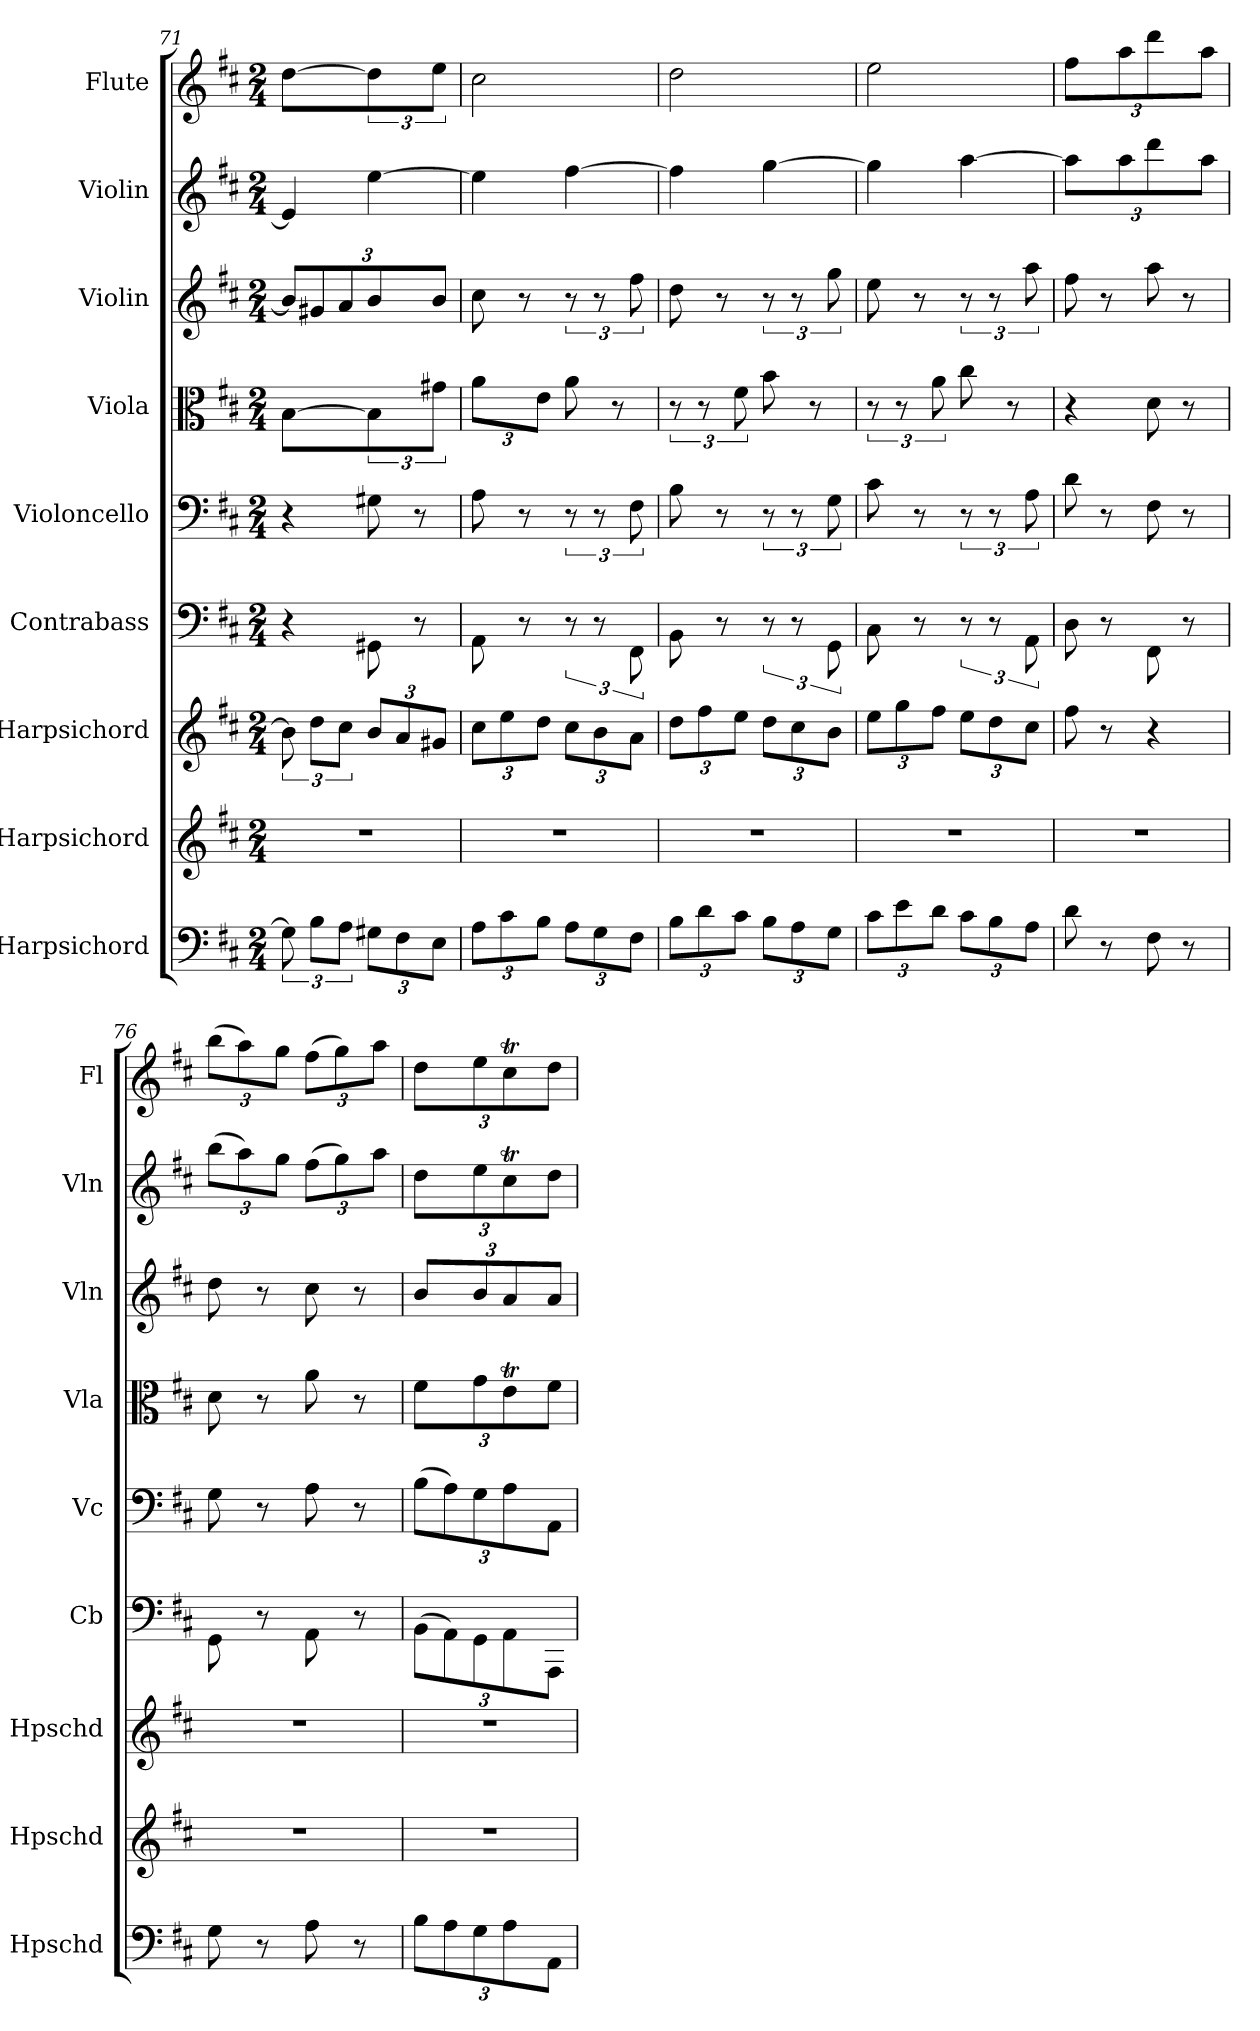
**kern	**kern	**kern	**kern	**kern	**kern	**kern	**kern	**kern
*part9	*part8	*part7	*part6	*part5	*part4	*part3	*part2	*part1
*staff9	*staff8	*staff7	*staff6	*staff5	*staff4	*staff3	*staff2	*staff1
*I"Harpsichord	*I"Harpsichord	*I"Harpsichord	*I"Contrabass	*I"Violoncello	*I"Viola	*I"Violin	*I"Violin	*I"Flute
*I'Hpschd	*I'Hpschd	*I'Hpschd	*I'Cb	*I'Vc	*I'Vla	*I'Vln	*I'Vln	*I'Fl
*clefF4	*clefG2	*clefG2	*clefF4	*clefF4	*clefC3	*clefG2	*clefG2	*clefG2
*k[f#c#]	*k[f#c#]	*k[f#c#]	*k[f#c#]	*k[f#c#]	*k[f#c#]	*k[f#c#]	*k[f#c#]	*k[f#c#]
*D:	*D:	*D:	*D:	*D:	*D:	*D:	*D:	*D:
*M2/4	*M2/4	*M2/4	*M2/4	*M2/4	*M2/4	*M2/4	*M2/4	*M2/4
=71	=71	=71	=71	=71	=71	=71	=71	=71
12G#\]	2r	12b\]	4r	4r	[4B/	12b/]	4e/]	[4dd\
12B\L	.	12dd\L	.	.	.	12g#X/L	.	.
12A\J	.	12cc#\J	.	.	.	12a/J	.	.
12G#X\L	.	12b/L	8GG#X\	8G#X\	6B\]	6b\	[4ee\	6dd\]
12F#\	.	12a/	.	.	.	.	.	.
.	.	.	8r	8r	.	.	.	.
12E\J	.	12g#X/J	.	.	12g#X\J	12b\J	.	12ee\J
=72	=72	=72	=72	=72	=72	=72	=72	=72
12A\L	2r	12cc#\L	8AA\	8A\	6a\	8cc#\	4ee\]	2cc#\
12c#\	.	12ee\	.	.	.	.	.	.
.	.	.	8r	8r	.	8r	.	.
12B\J	.	12dd\J	.	.	12e\J	.	.	.
12A\L	.	12cc#\L	12r	12r	8a\	12r	[4ff#\	.
12G\	.	12b\	12r	12r	.	12r	.	.
.	.	.	.	.	8r	.	.	.
12F#\J	.	12a\J	12FF#\	12F#\	.	12ff#\	.	.
=73	=73	=73	=73	=73	=73	=73	=73	=73
12B\L	2r	12dd\L	8BB\	8B\	12r	8dd\	4ff#\]	2dd\
12d\	.	12ff#\	.	.	12r	.	.	.
.	.	.	8r	8r	.	8r	.	.
12c#\J	.	12ee\J	.	.	12f#\	.	.	.
12B\L	.	12dd\L	12r	12r	8b\	12r	[4gg\	.
12A\	.	12cc#\	12r	12r	.	12r	.	.
.	.	.	.	.	8r	.	.	.
12G\J	.	12b\J	12GG\	12G\	.	12gg\	.	.
=74	=74	=74	=74	=74	=74	=74	=74	=74
12c#\L	2r	12ee\L	8C#\	8c#\	12r	8ee\	4gg\]	2ee\
12e\	.	12gg\	.	.	12r	.	.	.
.	.	.	8r	8r	.	8r	.	.
12d\J	.	12ff#\J	.	.	12a\	.	.	.
12c#\L	.	12ee\L	12r	12r	8cc#\	12r	[4aa\	.
12B\	.	12dd\	12r	12r	.	12r	.	.
.	.	.	.	.	8r	.	.	.
12A\J	.	12cc#\J	12AA\	12A\	.	12aa\	.	.
=75	=75	=75	=75	=75	=75	=75	=75	=75
8d\	2r	8ff#\	8D\	8d\	4r	8ff#\	6aa\]	6ff#\
8r	.	8r	8r	8r	.	8r	.	.
.	.	.	.	.	.	.	12aa\	12aa\
8F#\	.	4r	8FF#\	8F#\	8d\	8aa\	6ddd\	6ddd\
8r	.	.	8r	8r	8r	8r	.	.
.	.	.	.	.	.	.	12aa\J	12aa\J
=76	=76	=76	=76	=76	=76	=76	=76	=76
8G\	2r	2r	8GG\	8G\	8d\	8dd\	(12bb\L	(12bb\L
.	.	.	.	.	.	.	12aa\)	12aa\)
8r	.	.	8r	8r	8r	8r	.	.
.	.	.	.	.	.	.	12gg\J	12gg\J
8A\	.	.	8AA\	8A\	8a\	8cc#\	(12ff#\L	(12ff#\L
.	.	.	.	.	.	.	12gg\)	12gg\)
8r	.	.	8r	8r	8r	8r	.	.
.	.	.	.	.	.	.	12aa\J	12aa\J
=77	=77	=77	=77	=77	=77	=77	=77	=77
12B\L	2r	2r	(12BB\L	(12B\L	6f#\	6b\	6dd\	6dd\
12A\	.	.	12AA\)	12A\)	.	.	.	.
12G\J	.	.	12GG\J	12G\J	12g\J	12b\J	12ee\J	12ee\J
6A\	.	.	6AA\	6A\	6eT\	6a/	6cc#t\	6cc#t\
12AA\J	.	.	12AAA\J	12AA\J	12f#\J	12a/J	12dd\J	12dd\J
=	=	=	=	=	=	=	=	=
*-	*-	*-	*-	*-	*-	*-	*-	*-
